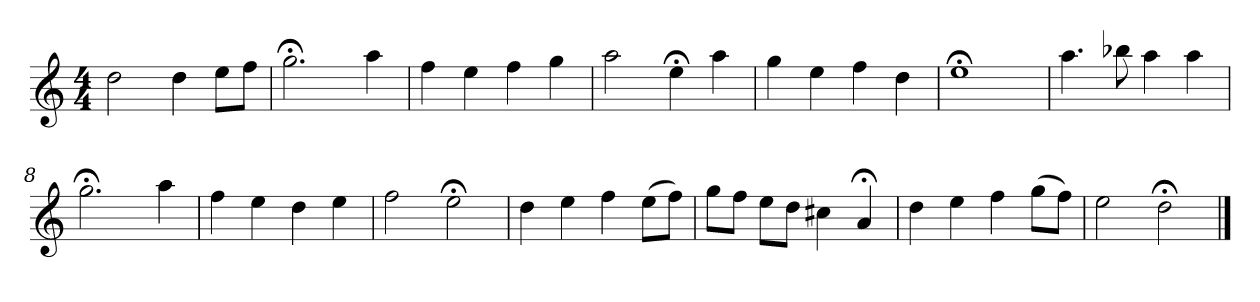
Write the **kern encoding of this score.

**kern
*part1
*staff1
*k[]
*D:dor
*M4/4
*MM120
=1
2dd
4dd
8eeL
8ffJ
=2
2.gg;<
4aa
=3
4ff
4ee
4ff
4gg
=4
2aa
4ee;<
4aa
=5
4gg
4ee
4ff
4dd
=6
1ee;<
=7
4.aa
8bb-X
4aa
4aa
=8
2.gg;<
4aa
=9
4ff
4ee
4dd
4ee
=10
2ff
2ee;<
=11
4dd
4ee
4ff
(8eeL
8ffJ)
=12
8ggL
8ffJ
8eeL
8ddJ
4cc#X
4a;<
=13
4dd
4ee
4ff
(8ggL
8ffJ)
=14
2ee
2dd;<
==
*-
